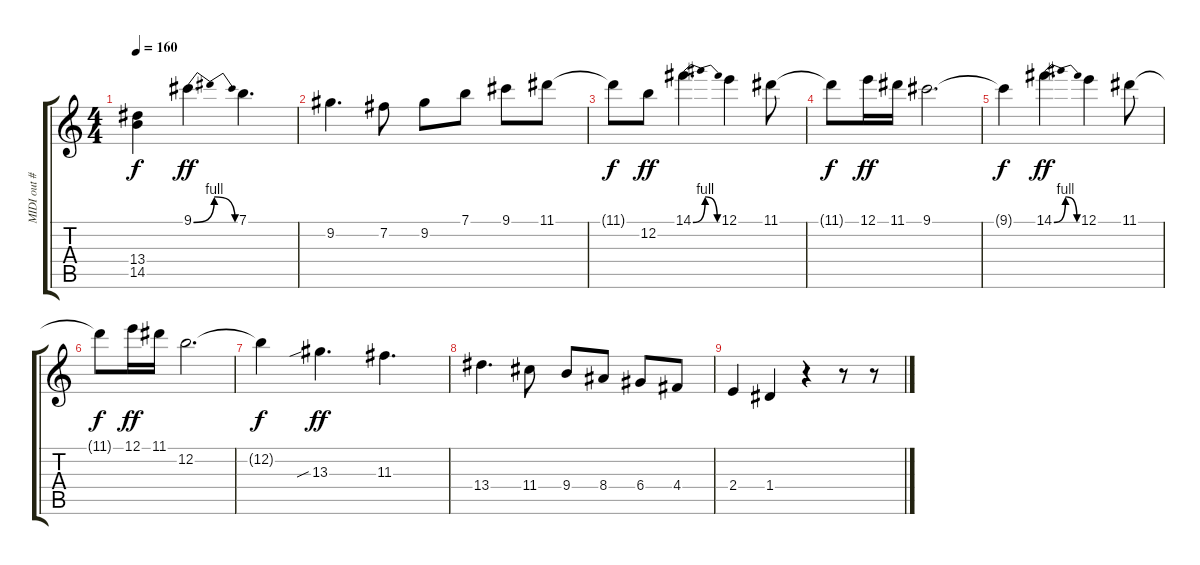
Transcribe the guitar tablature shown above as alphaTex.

\track ("MIDI out #2" "MIDI out #") {instrument overdrivenguitar}
\staff {score tabs}
\tuning (E4 B3 G3 D3 A2 E2) {hide}
\ts (4 4)
\tempo 160
\clef g2
\ks c
(13.4{t} 14.5{t}).4{dy f} 9.1{be (bendrelease 0 0 30 4 30 4 60 0)}.4{d dy ff} 7.1.4{d} |
9.2.4{d} 7.2.8 9.2.8 7.1.8 9.1.8 11.1.8 |
11.1{t}.8{dy f} 12.2.8{dy ff} 14.1{be (bendrelease 0 0 30 4 30 4 60 0)}.4{d} 12.1.4 11.1.8 |
11.1{t}.8{dy f} 12.1.16{dy ff} 11.1.16 9.1.2{d} |
9.1{t}.4{dy f} 14.1{be (bendrelease 0 0 30 4 30 4 60 0)}.4{d dy ff} 12.1.4 11.1.8 |
11.1{t}.8{dy f} 12.1.16{dy ff} 11.1.16 12.2.2{d} |
12.2{t}.4{dy f} 13.3{sib}.4{d dy ff} 11.3.4{d} |
13.4.4{d} 11.4.8 9.4.8 8.4.8 6.4.8 4.4.8 |
2.4.4 1.4.4 r.4 r.8 r.8
